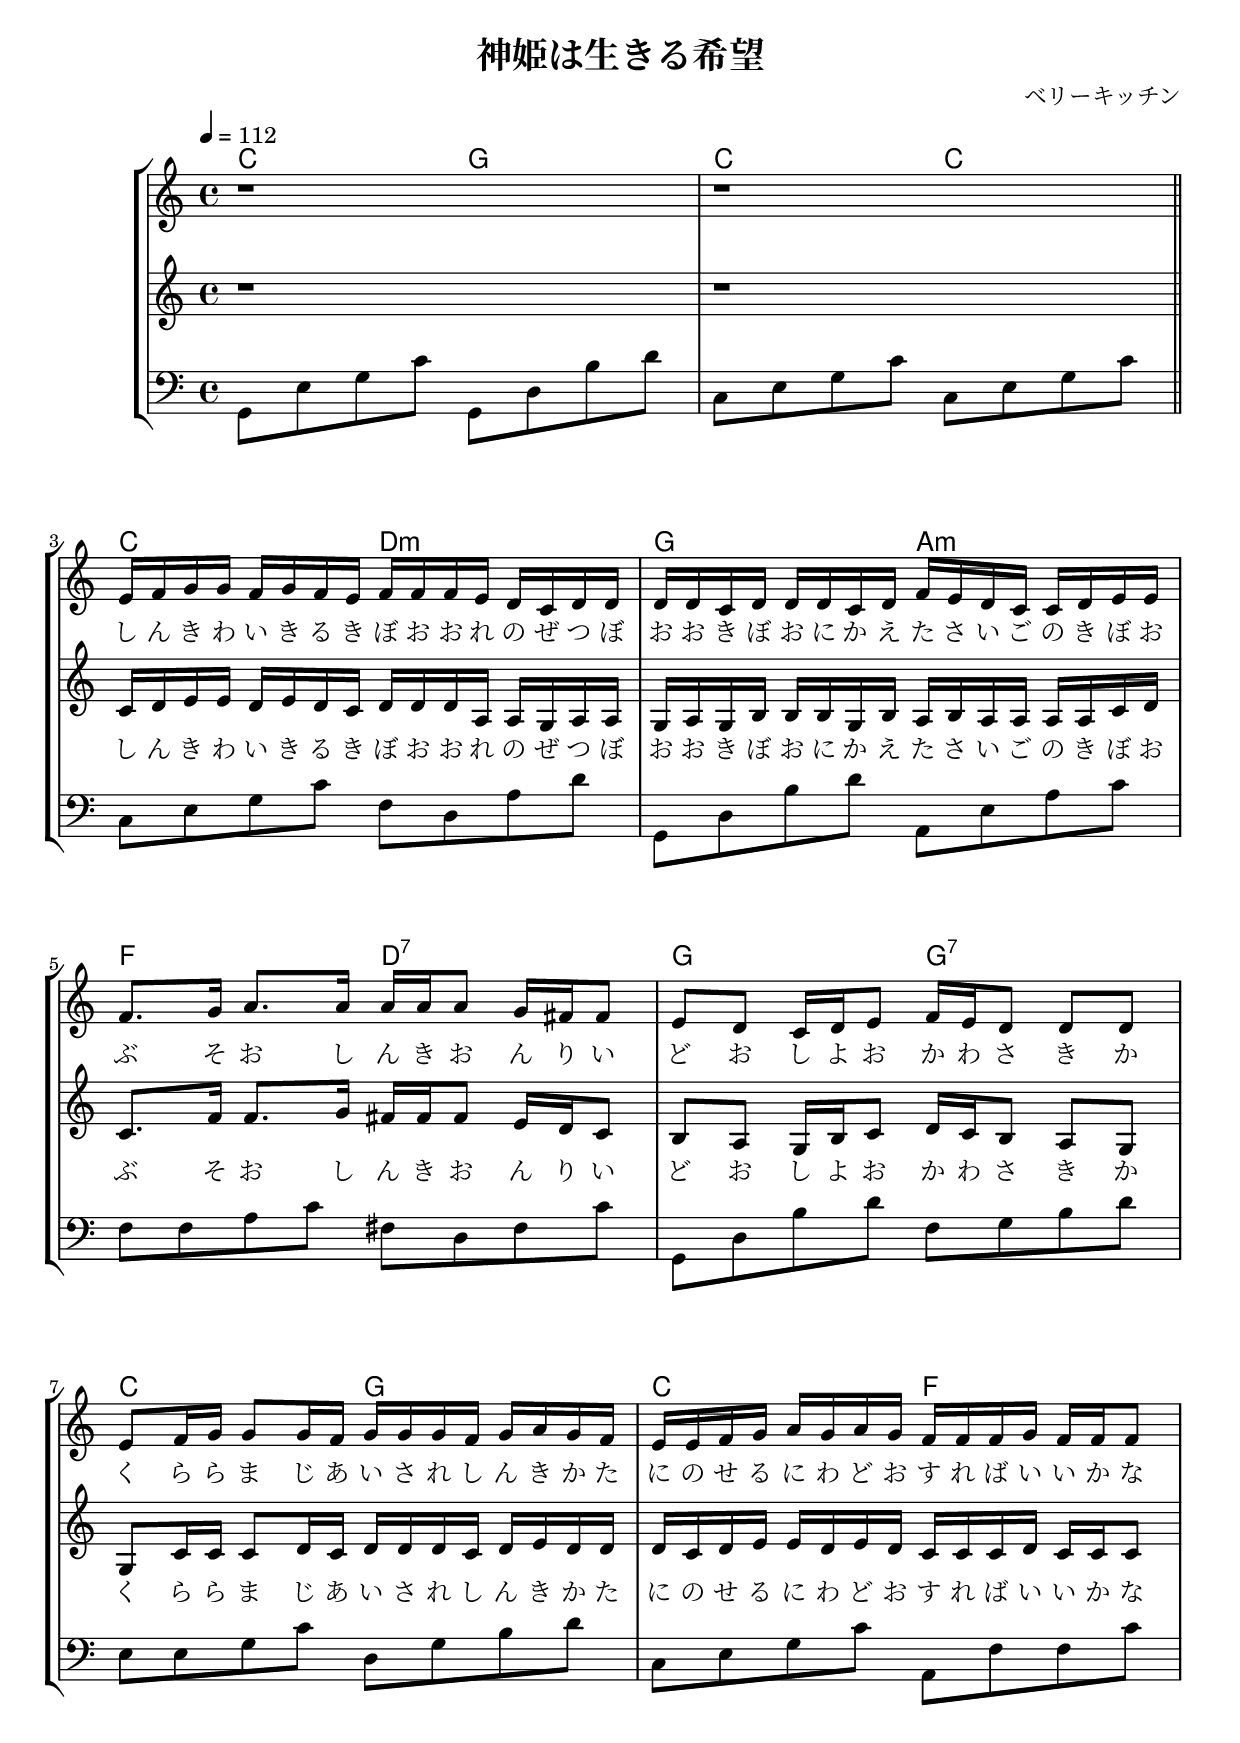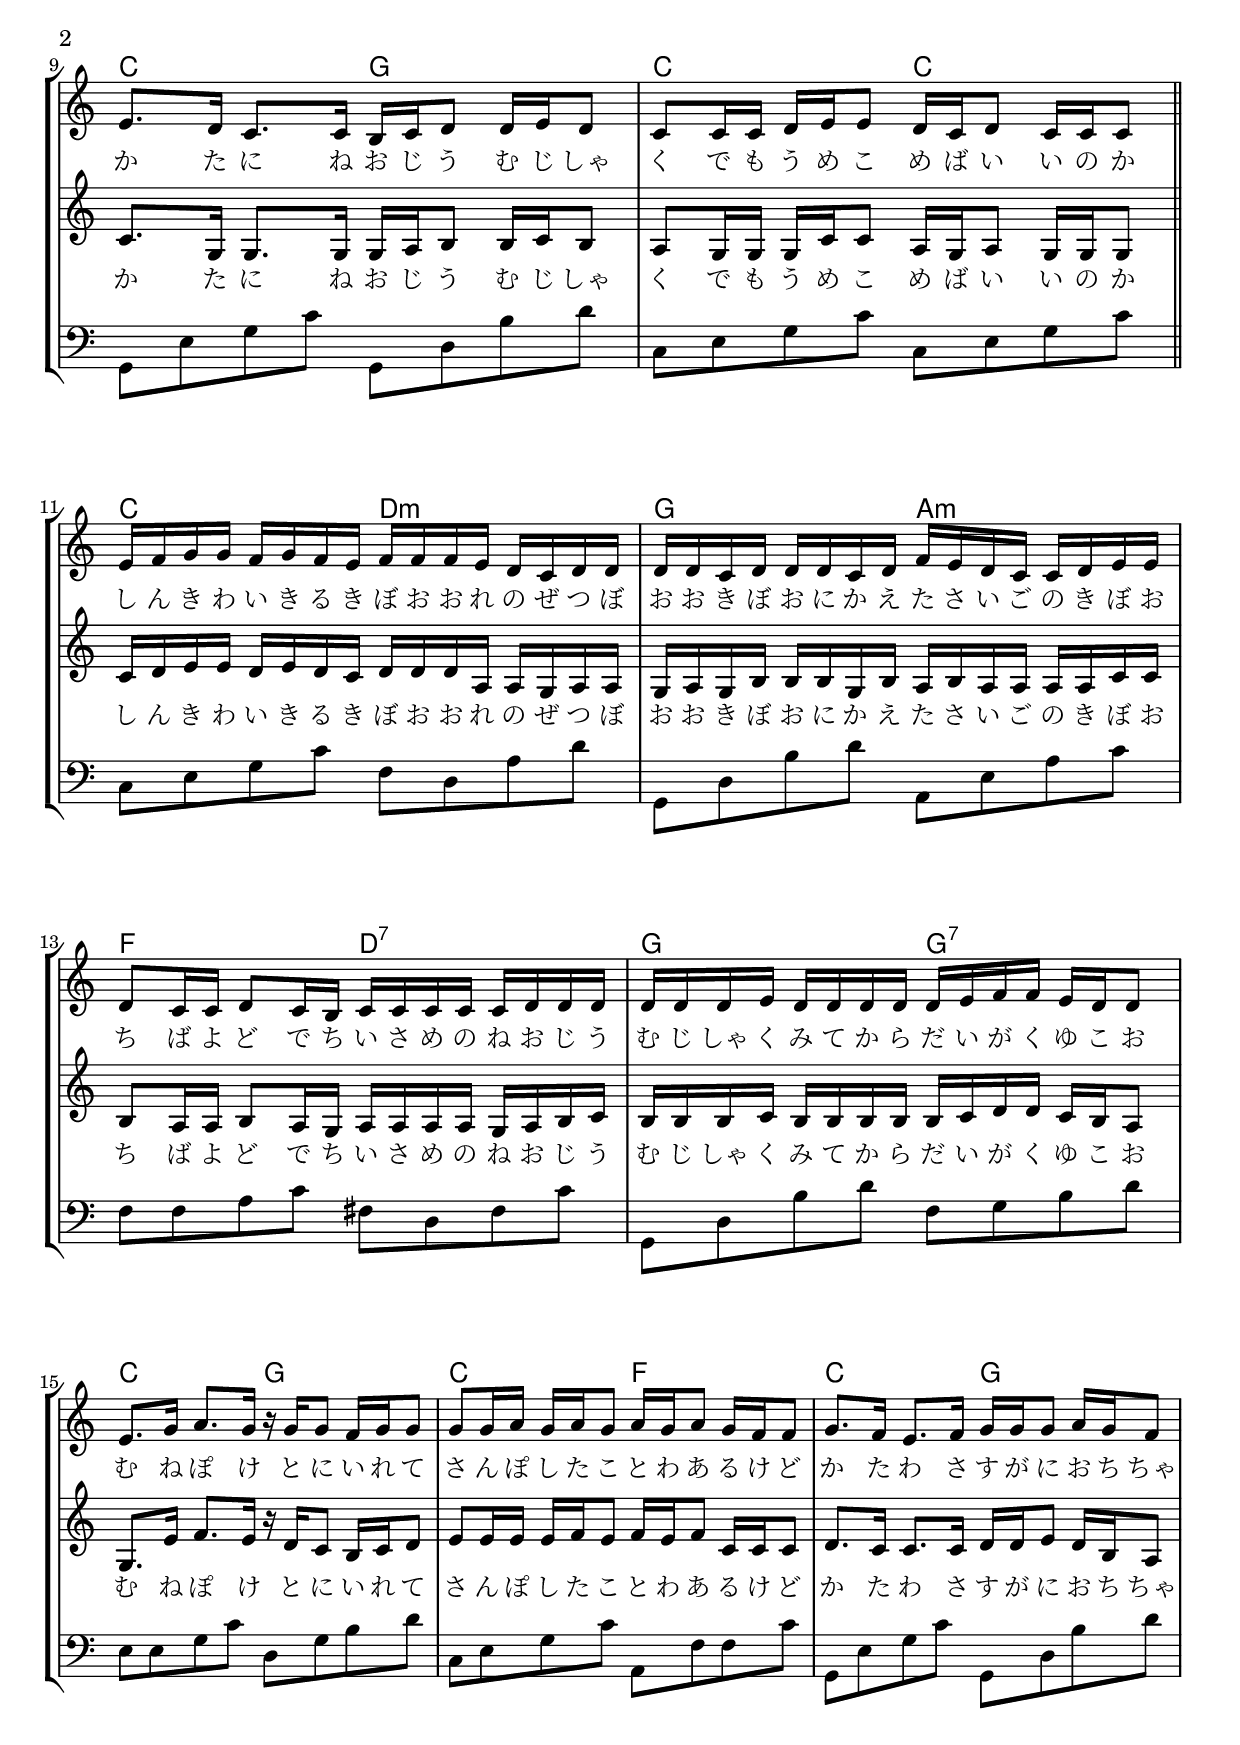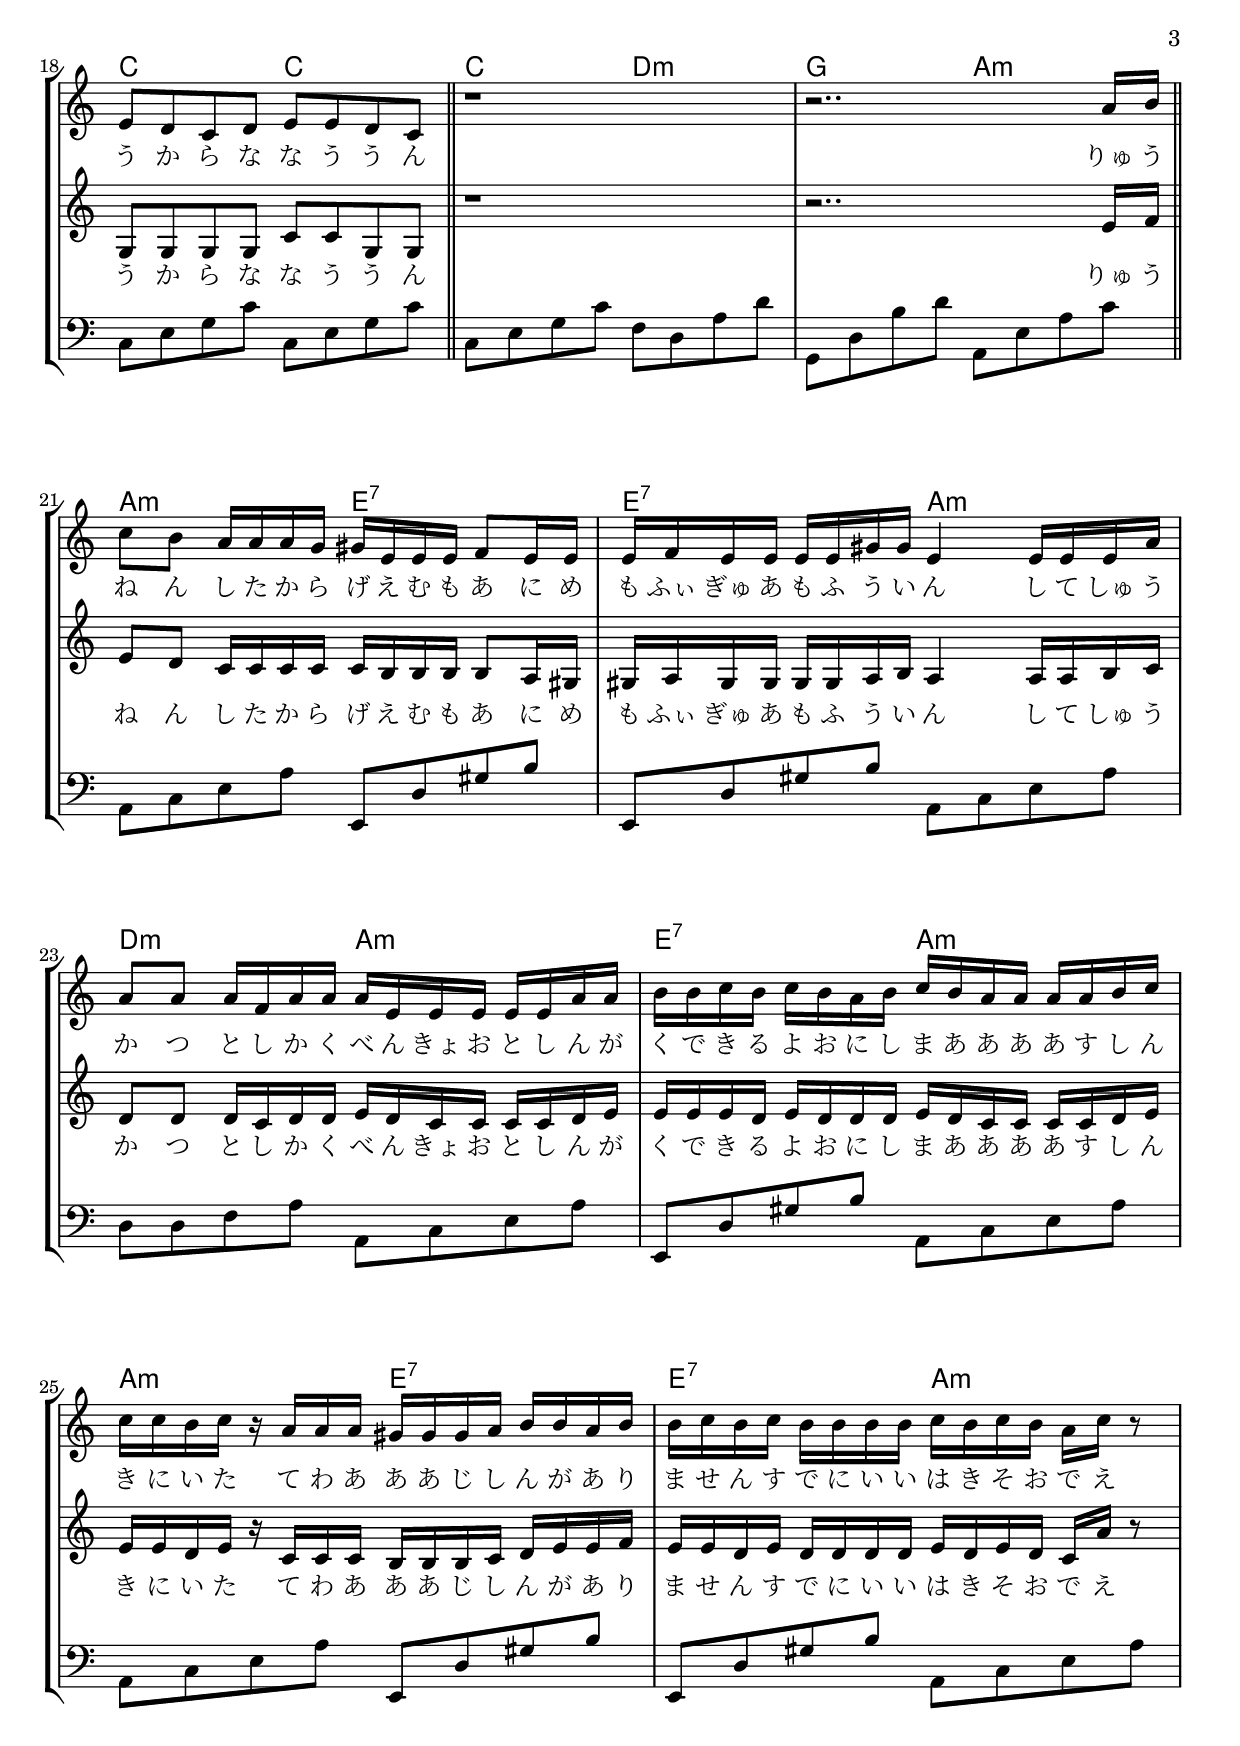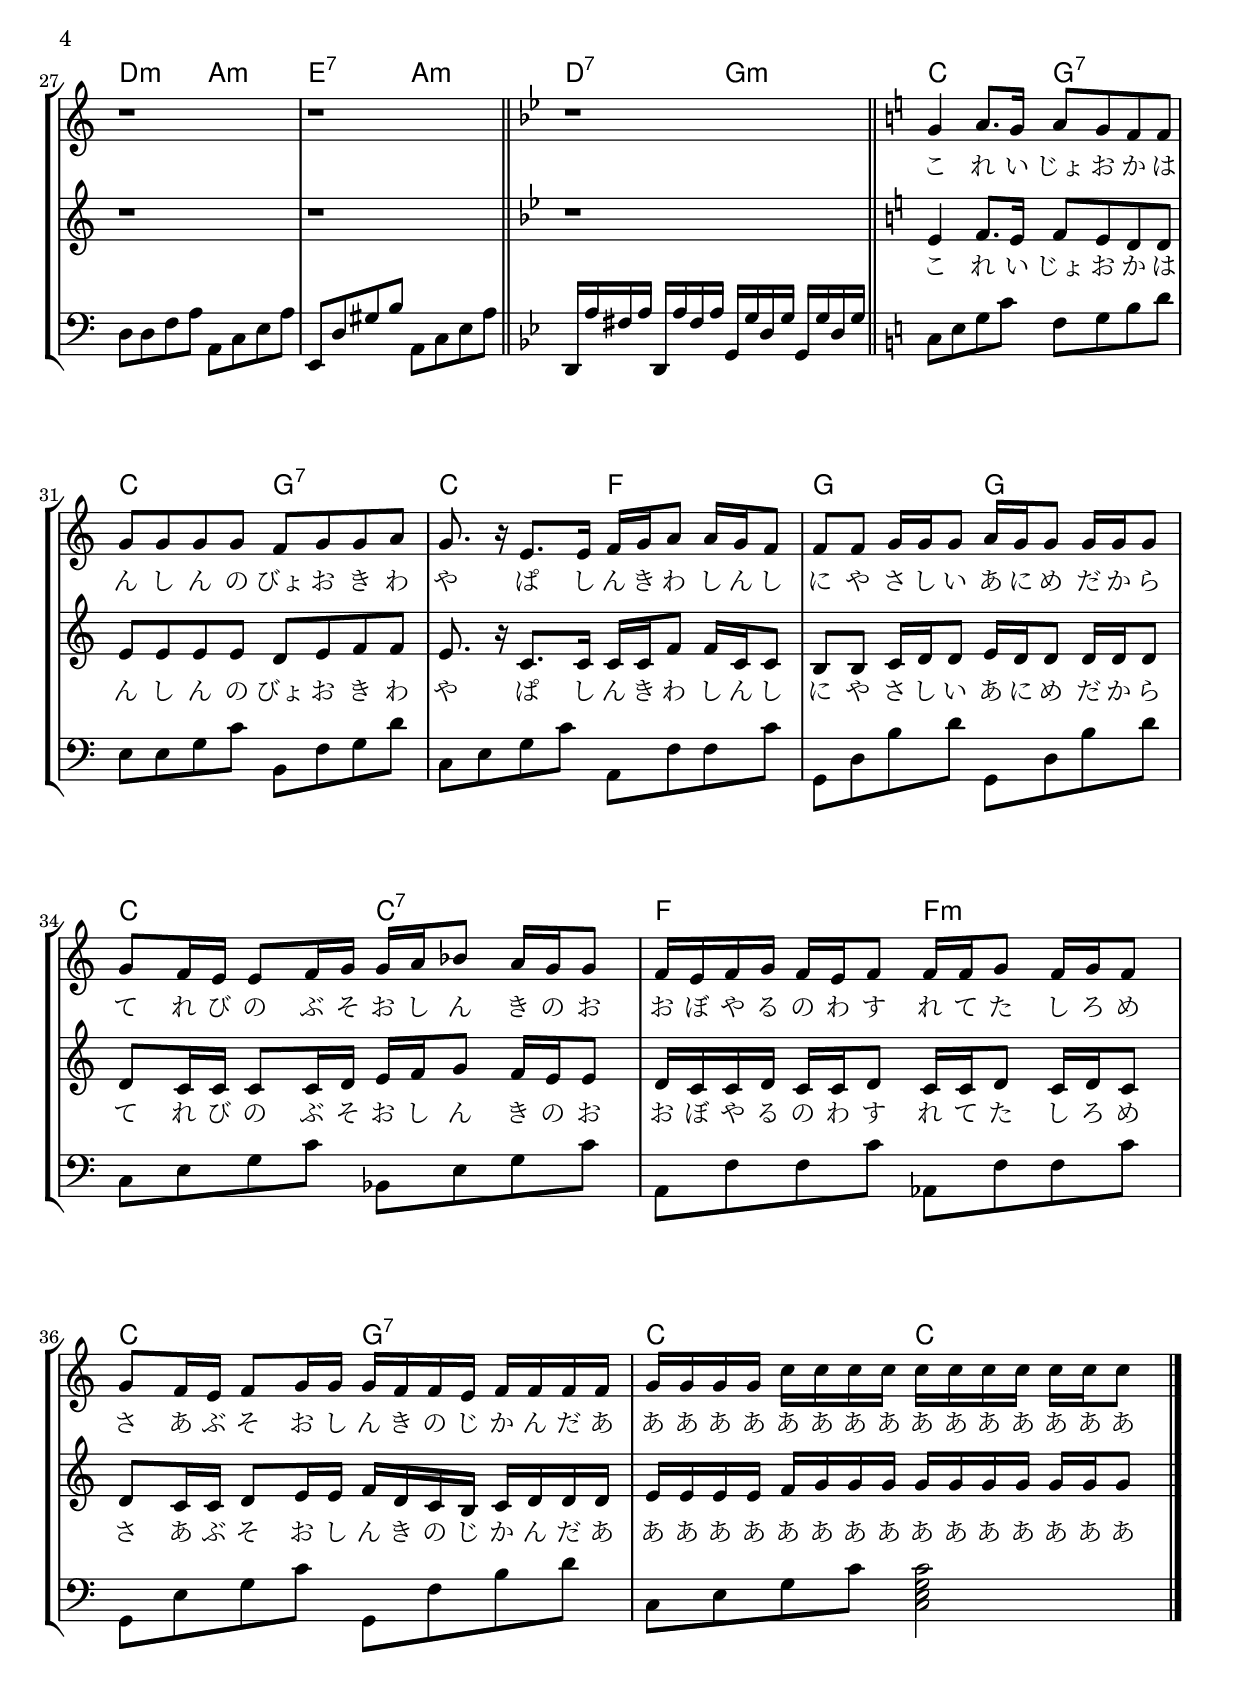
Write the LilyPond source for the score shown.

\version "2.12.1"

\header {
	title = \markup {神姫は生きる希望}
	composer = \markup \center-column {ベリーキッチン}
}

harmony = \chordmode {
	c2 g c c 

	c d:m g a:m f d:7 g g:7 c g c f c g c c 

	c d:m g a:m f d:7 g g:7 c g c f c g c c 

	c d:m g a:m 

	a:m e:7 e:7 a:m d:m a:m e:7 a:m a:m e:7 e:7 a:m d:m a:m e:7 a:m 

	d:7 g:m 

	c g:7 c g:7 c f g g c c:7 f f:m c g:7 c c 
}

melody = {
	\key c \major
	\tempo 4 = 112
	r1 | r1   
	\set Staff.midiInstrument = #"fss0.32"
	e'16  f'16  g'16  g'16  f'16  g'16  f'16  e'16  f'16  f'16  f'16  e'16  d'16  c'16  d'16  d'16 
	d'16  d'16  c'16  d'16  d'16  d'16  c'16  d'16  f'16  e'16  d'16  c'16  c'16  d'16  e'16  e'16 
	f'8.  g'16  a'8.  a'16  a'16  a'16  a'8  g'16  fis'16  fis'8 
	e'8  d'8  c'16  d'16  e'8  f'16  e'16  d'8  d'8  d'8 
	e'8  f'16  g'16  g'8  g'16  f'16  g'16  g'16  g'16  f'16  g'16  a'16  g'16  f'16 
	e'16  e'16  f'16  g'16  a'16  g'16  a'16  g'16  f'16  f'16  f'16  g'16  f'16  f'16  f'8 
	e'8.  d'16  c'8.  c'16  b16  c'16  d'8  d'16  e'16  d'8 
	c'8  c'16  c'16  d'16  e'16  e'8  d'16  c'16  d'8  c'16  c'16  c'8
	\set Staff.midiInstrument = #"mmi0.38"
	e'16  f'16  g'16  g'16  f'16  g'16  f'16  e'16  f'16  f'16  f'16  e'16  d'16  c'16  d'16  d'16 
	d'16  d'16  c'16  d'16  d'16  d'16  c'16  d'16  f'16  e'16  d'16  c'16  c'16  d'16  e'16  e'16 
	d'8  c'16  c'16  d'8  c'16  b16  c'16  c'16  c'16  c'16  c'16  d'16  d'16  d'16 
	d'16  d'16  d'16  e'16  d'16  d'16  d'16  d'16  d'16  e'16  f'16  f'16  e'16  d'16  d'8 
	e'8.  g'16  a'8.  g'16  r16  g'16  g'8  f'16  g'16  g'8 
	g'8  g'16  a'16  g'16  a'16  g'8  a'16  g'16  a'8  g'16  f'16  f'8 
	g'8.  f'16  e'8.  f'16  g'16  g'16  g'8  a'16  g'16  f'8 
	e'8  d'8  c'8  d'8  e'8  e'8  d'8  c'8
	r1 | r2.. 
	\set Staff.midiInstrument = #"fss0.5"
	a'16  b'16 
	c''8  b'8  a'16  a'16  a'16  g'16  gis'16  e'16  e'16  e'16  f'8  e'16  e'16 
	e'16  f'16  e'16  e'16  e'16  e'16  gis'16  gis'16  e'4  e'16  e'16  e'16  a'16 
	a'8  a'8  a'16  f'16  a'16  a'16  a'16  e'16  e'16  e'16  e'16  e'16  a'16  a'16 
	b'16  b'16  c''16  b'16  c''16  b'16  a'16  b'16  c''16  b'16  a'16  a'16  a'16  a'16  b'16  c''16 
	c''16  c''16  b'16  c''16  r16  a'16  a'16  a'16  gis'16  gis'16  gis'16  a'16  b'16  b'16  a'16  b'16 
	b'16  c''16  b'16  c''16  b'16  b'16  b'16  b'16  c''16  b'16  c''16  b'16  a'16  c''16  	r8 r1 r1 	\key bes \major
	r1   
	\set Staff.midiInstrument = #"mmi0.38"
		\key c \major
g'4  a'8.  g'16  a'8  g'8  f'8  f'8 
	g'8  g'8  g'8  g'8  f'8  g'8  g'8  a'8 
	g'8.  r16  e'8.  e'16  f'16  g'16  a'8  a'16  g'16  f'8 
	f'8  f'8  g'16  g'16  g'8  a'16  g'16  g'8  g'16  g'16  g'8 
	g'8  f'16  e'16  e'8  f'16  g'16  g'16  a'16  bes'8  a'16  g'16  g'8 
	f'16  e'16  f'16  g'16  f'16  e'16  f'8  f'16  f'16  g'8  f'16  g'16  f'8 
	g'8  f'16  e'16  f'8  g'16  g'16  g'16  f'16  f'16  e'16  f'16  f'16  f'16  f'16 
	g'16  g'16  g'16  g'16  c''16  c''16  c''16  c''16  c''16  c''16  c''16  c''16  c''16  c''16  c''8
	\bar "|."
}

words = \lyricmode {
	
	し  ん  き  わ  い  き  る  き  ぼ  お  お  れ  の  ぜ  つ  ぼ  お  お  き  ぼ  お  に  か  え  た  さ  い  ご  の  き  ぼ  お  ぶ  そ  お  し  ん  き  お  ん  り  い  ど  お  し  よ  お  か  わ  さ  き  か  く  ら  ら  ま  じ  あ  い  さ  れ  し  ん  き  か  た  に  の  せ  る  に  わ  ど  お  す  れ  ば  い  い  か  な  か  た  に  ね  お  じ  う  む  じ  しゃ  く  で  も  う  め  こ  め  ば  い  い  の  か  
	し  ん  き  わ  い  き  る  き  ぼ  お  お  れ  の  ぜ  つ  ぼ  お  お  き  ぼ  お  に  か  え  た  さ  い  ご  の  き  ぼ  お  ち  ば  よ  ど  で  ち  い  さ  め  の  ね  お  じ  う  む  じ  しゃ  く  み  て  か  ら  だ  い  が  く  ゆ  こ  お  む  ね  ぽ  け  と  に  い  れ  て  さ  ん  ぽ  し  た  こ  と  わ  あ  る  け  ど  か  た  わ  さ  す  が  に  お  ち  ちゃ  う  か  ら  な  な  う  う  ん  
	
	りゅ  う  ね  ん  し  た  か  ら  げ  え  む  も  あ  に  め  も  ふぃ  ぎゅ  あ  も  ふ  う  い  ん  し  て  しゅ  う  か  つ  と  し  か  く  べ  ん  きょ  お  と  し  ん  が  く  で  き  る  よ  お  に  し  ま  あ  あ  あ  あ  す  し  ん  き  に  い  た  て  わ  あ  あ  あ  じ  し  ん  が  あ  り  ま  せ  ん  す  で  に  い  い  は  き  そ  お  で  え  
	
	こ  れ  い  じょ  お  か  は  ん  し  ん  の  びょ  お  き  わ  や  ぱ  し  ん  き  わ  し  ん  し  に  や  さ  し  い  あ  に  め  だ  か  ら  て  れ  び  の  ぶ  そ  お  し  ん  き  の  お  お  ぼ  や  る  の  わ  す  れ  て  た  し  ろ  め  さ  あ  ぶ  そ  お  し  ん  き  の  じ  か  ん  だ  あ  あ  あ  あ  あ  あ  あ  あ  あ  あ  あ  あ  あ  あ  あ  あ  
}

secondmelody = {
	\key c \major
	\tempo 4 = 112
	r1 | r1   
	\set Staff.midiInstrument = #"fss0.32"
	c'16  d'16  e'16  e'16  d'16  e'16  d'16  c'16  d'16  d'16  d'16  a16  a16  g16  a16  a16 
	g16  a16  g16  b16  b16  b16  g16  b16  a16  b16  a16  a16  a16  a16  c'16  d'16 
	c'8.  f'16  f'8.  g'16  fis'16  fis'16  fis'8  e'16  d'16  c'8 
	b8  a8  g16  b16  c'8  d'16  c'16  b8  a8  g8 
	g8  c'16  c'16  c'8  d'16  c'16  d'16  d'16  d'16  c'16  d'16  e'16  d'16  d'16 
	d'16  c'16  d'16  e'16  e'16  d'16  e'16  d'16  c'16  c'16  c'16  d'16  c'16  c'16  c'8 
	c'8.  g16  g8.  g16  g16  a16  b8  b16  c'16  b8 
	a8  g16  g16  g16  c'16  c'8  a16  g16  a8  g16  g16  g8
	\set Staff.midiInstrument = #"mmi0.38"
	c'16  d'16  e'16  e'16  d'16  e'16  d'16  c'16  d'16  d'16  d'16  a16  a16  g16  a16  a16 
	g16  a16  g16  b16  b16  b16  g16  b16  a16  b16  a16  a16  a16  a16  c'16  c'16 
	b8  a16  a16  b8  a16  g16  a16  a16  a16  a16  g16  a16  b16  c'16 
	b16  b16  b16  c'16  b16  b16  b16  b16  b16  c'16  d'16  d'16  c'16  b16  a8 
	g8.  e'16  f'8.  e'16  r16  d'16  c'8  b16  c'16  d'8 
	e'8  e'16  e'16  e'16  f'16  e'8  f'16  e'16  f'8  c'16  c'16  c'8 
	d'8.  c'16  c'8.  c'16  d'16  d'16  e'8  d'16  b16  a8 
	g8  g8  g8  g8  c'8  c'8  g8  g8
	r1 | r2.. 
	\set Staff.midiInstrument = #"fss0.5"
	e'16  f'16 
	e'8  d'8  c'16  c'16  c'16  c'16  c'16  b16  b16  b16  b8  a16  gis16 
	gis16  a16  gis16  gis16  gis16  gis16  a16  b16  a4  a16  a16  b16  c'16 
	d'8  d'8  d'16  c'16  d'16  d'16  e'16  d'16  c'16  c'16  c'16  c'16  d'16  e'16 
	e'16  e'16  e'16  d'16  e'16  d'16  d'16  d'16  e'16  d'16  c'16  c'16  c'16  c'16  d'16  e'16 
	e'16  e'16  d'16  e'16  r16  c'16  c'16  c'16  b16  b16  b16  c'16  d'16  e'16  e'16  f'16 
	e'16  e'16  d'16  e'16  d'16  d'16  d'16  d'16  e'16  d'16  e'16  d'16  c'16  a'16  	r8 r1 r1 	\key bes \major
	r1   
	\set Staff.midiInstrument = #"mmi0.38"
		\key c \major
e'4  f'8.  e'16  f'8  e'8  d'8  d'8 
	e'8  e'8  e'8  e'8  d'8  e'8  f'8  f'8 
	e'8.  r16  c'8.  c'16  c'16  c'16  f'8  f'16  c'16  c'8 
	b8  b8  c'16  d'16  d'8  e'16  d'16  d'8  d'16  d'16  d'8 
	d'8  c'16  c'16  c'8  c'16  d'16  e'16  f'16  g'8  f'16  e'16  e'8 
	d'16  c'16  c'16  d'16  c'16  c'16  d'8  c'16  c'16  d'8  c'16  d'16  c'8 
	d'8  c'16  c'16  d'8  e'16  e'16  f'16  d'16  c'16  b16  c'16  d'16  d'16  d'16 
	e'16  e'16  e'16  e'16  f'16  g'16  g'16  g'16  g'16  g'16  g'16  g'16  g'16  g'16  g'8
	\bar "|."
}

secondwords = \lyricmode {
	
	し  ん  き  わ  い  き  る  き  ぼ  お  お  れ  の  ぜ  つ  ぼ  お  お  き  ぼ  お  に  か  え  た  さ  い  ご  の  き  ぼ  お  ぶ  そ  お  し  ん  き  お  ん  り  い  ど  お  し  よ  お  か  わ  さ  き  か  く  ら  ら  ま  じ  あ  い  さ  れ  し  ん  き  か  た  に  の  せ  る  に  わ  ど  お  す  れ  ば  い  い  か  な  か  た  に  ね  お  じ  う  む  じ  しゃ  く  で  も  う  め  こ  め  ば  い  い  の  か  
	し  ん  き  わ  い  き  る  き  ぼ  お  お  れ  の  ぜ  つ  ぼ  お  お  き  ぼ  お  に  か  え  た  さ  い  ご  の  き  ぼ  お  ち  ば  よ  ど  で  ち  い  さ  め  の  ね  お  じ  う  む  じ  しゃ  く  み  て  か  ら  だ  い  が  く  ゆ  こ  お  む  ね  ぽ  け  と  に  い  れ  て  さ  ん  ぽ  し  た  こ  と  わ  あ  る  け  ど  か  た  わ  さ  す  が  に  お  ち  ちゃ  う  か  ら  な  な  う  う  ん  
	
	りゅ  う  ね  ん  し  た  か  ら  げ  え  む  も  あ  に  め  も  ふぃ  ぎゅ  あ  も  ふ  う  い  ん  し  て  しゅ  う  か  つ  と  し  か  く  べ  ん  きょ  お  と  し  ん  が  く  で  き  る  よ  お  に  し  ま  あ  あ  あ  あ  す  し  ん  き  に  い  た  て  わ  あ  あ  あ  じ  し  ん  が  あ  り  ま  せ  ん  す  で  に  い  い  は  き  そ  お  で  え  
	
	こ  れ  い  じょ  お  か  は  ん  し  ん  の  びょ  お  き  わ  や  ぱ  し  ん  き  わ  し  ん  し  に  や  さ  し  い  あ  に  め  だ  か  ら  て  れ  び  の  ぶ  そ  お  し  ん  き  の  お  お  ぼ  や  る  の  わ  す  れ  て  た  し  ろ  め  さ  あ  ぶ  そ  お  し  ん  き  の  じ  か  ん  だ  あ  あ  あ  あ  あ  あ  あ  あ  あ  あ  あ  あ  あ  あ  あ  あ  
}

tempochange = {
	\tempo 4 = 112
	r1 | r1 \bar "||"
	\tempo 4 = 112
	r1 | r1 | r1 | r1 | r1 | r1 | r1 | r1 \bar "||"
	\tempo 4 = 112
	r1 | r1 | r1 | r1 | r1 | r1 | r1 | r1 \bar "||"
	\tempo 4 = 112
	r1 | r1 \bar "||"
	\tempo 4 = 112
	r1 | r1 | r1 | r1 | r1 | r1 | r1 | r1 \bar "||"
	\tempo 4 = 112
	r1 \bar "||"
	\tempo 4 = 112
	r1 | r1 | r1 | r1 | r1 | r1 | r1 | r1 \bar "|."
}

mainacc = {
	\clef bass
	\set Staff.midiInstrument = #"Acoustic Guitar (steel)"
	\key c \major
	\tempo 4 = 112
	g,8 e8 g8 c'8
	g,8 d8 b8 d'8
	c8 e8 g8 c'8
	c8 e8 g8 c'8
	\bar "||"

	\set Staff.midiInstrument = #"Acoustic Guitar (steel)"
	c8 e8 g8 c'8
	f8 d8 a8 d'8
	g,8 d8 b8 d'8
	a,8 e8 a8 c'8
	f8 f8 a8 c'8
	fis8 d8 fis8 c'8
	g,8 d8 b8 d'8
	f8 g8 b8 d'8
	e8 e8 g8 c'8
	d8 g8 b8 d'8
	c8 e8 g8 c'8
	a,8 f8 f8 c'8
	g,8 e8 g8 c'8
	g,8 d8 b8 d'8
	c8 e8 g8 c'8
	c8 e8 g8 c'8
	\bar "||"

	\set Staff.midiInstrument = #"Acoustic Guitar (steel)"
	c8 e8 g8 c'8
	f8 d8 a8 d'8
	g,8 d8 b8 d'8
	a,8 e8 a8 c'8
	f8 f8 a8 c'8
	fis8 d8 fis8 c'8
	g,8 d8 b8 d'8
	f8 g8 b8 d'8
	e8 e8 g8 c'8
	d8 g8 b8 d'8
	c8 e8 g8 c'8
	a,8 f8 f8 c'8
	g,8 e8 g8 c'8
	g,8 d8 b8 d'8
	c8 e8 g8 c'8
	c8 e8 g8 c'8
	\bar "||"

	\set Staff.midiInstrument = #"Acoustic Guitar (steel)"
	c8 e8 g8 c'8
	f8 d8 a8 d'8
	g,8 d8 b8 d'8
	a,8 e8 a8 c'8
	\bar "||"

	\set Staff.midiInstrument = #"Church organ"
	a,8 c8 e8 a8
	e,8 d8 gis8 b8
	e,8 d8 gis8 b8
	a,8 c8 e8 a8
	d8 d8 f8 a8
	a,8 c8 e8 a8
	e,8 d8 gis8 b8
	a,8 c8 e8 a8
	a,8 c8 e8 a8
	e,8 d8 gis8 b8
	e,8 d8 gis8 b8
	a,8 c8 e8 a8
	d8 d8 f8 a8
	a,8 c8 e8 a8
	e,8 d8 gis8 b8
	a,8 c8 e8 a8
	\bar "||"

	\set Staff.midiInstrument = #"Church organ"
	\key bes \major
	d,16 a fis a d, a fis a
	g,16 g d g g, g d g
	\bar "||"

	\set Staff.midiInstrument = #"Flute"
	\key c \major
	c8 e8 g8 c'8
	f8 g8 b8 d'8
	e8 e8 g8 c'8
	b,8 f8 g8 d'8
	c8 e8 g8 c'8
	a,8 f8 f8 c'8
	g,8 d8 b8 d'8
	g,8 d8 b8 d'8
	c8 e8 g8 c'8
	bes,8 e8 g8 c'8
	a,8 f8 f8 c'8
	as,8 f8 f8 c'8
	g,8 e8 g8 c'8
	g,8 f8 b8 d'8
	c8 e8 g8 c'8
	<c e g c'>2
	\bar "|."
}

subacc = {
	\clef bass
	\set Staff.midiInstrument = #"Electric Guitar (clean)"
	\key c \major
	\tempo 4 = 112
	<g, e g c'>2
	<g, d b d'>2
	<c e g c'>2
	<c e g c'>2
	\bar "||"

	\set Staff.midiInstrument = #"Electric Guitar (clean)"
	<c e g c'>2
	<f d a d'>2
	<g, d b d'>2
	<a, e a c'>2
	<f f a c'>2
	<fis d fis c'>2
	<g, d b d'>2
	<f g b d'>2
	<e e g c'>2
	<d g b d'>2
	<c e g c'>2
	<a, f f c'>2
	<g, e g c'>2
	<g, d b d'>2
	<c e g c'>2
	<c e g c'>2
	\bar "||"

	\set Staff.midiInstrument = #"Electric Guitar (clean)"
	<c e g c'>2
	<f d a d'>2
	<g, d b d'>2
	<a, e a c'>2
	<f f a c'>2
	<fis d fis c'>2
	<g, d b d'>2
	<f g b d'>2
	<e e g c'>2
	<d g b d'>2
	<c e g c'>2
	<a, f f c'>2
	<g, e g c'>2
	<g, d b d'>2
	<c e g c'>2
	<c e g c'>2
	\bar "||"

	\set Staff.midiInstrument = #"Electric Guitar (clean)"
	<c e g c'>2
	<f d a d'>2
	<g, d b d'>2
	<a, e a c'>2
	\bar "||"

	\set Staff.midiInstrument = #"Guitar harmonics"
	r2
	r2
	r2
	r2
	r2
	r2
	r2
	r2
	r2
	r2
	r2
	r2
	r2
	r2
	r2
	r2
	\bar "||"

	\set Staff.midiInstrument = #"Guitar harmonics"
	\key bes \major
	r2
	r2
	\bar "||"

	\set Staff.midiInstrument = #"Electric Guitar (clean)"
	\key c \major
	r2
	r2
	r2
	r2
	r2
	r2
	r2
	r2
	r2
	r2
	r2
	r2
	r2
	r2
	r2
	r2
	\bar "|."
}

percA = {
	\drummode {
	r1 |r1 \bar "||"
	r1 |r1 |r1 |r1 |r1 |r1 |r1 |r1 \bar "||"
	r1 |r1 |r1 |r1 |r1 |r1 |r1 |r1 \bar "||"
	r1 |r1 \bar "||"
	r4 hh4 hh4 hh4  |hh4 hh4 hh4 hh4  |hh4 hh4 hh4 hh4  |hh4 hh4 hh4 hh4  |r4 hh4 hh4 hh4  |hh4 hh4 hh4 hh4  |hh4 hh4 hh4 hh4  |hh4 hh4 hh4 hh4  \bar "||"
	hh4 hh4 hh4 hh4  \bar "||"
	r1 |r1 |r1 |r1 |r1 |r1 |r1 |r1 \bar "|."
	}
}

percB = {
	\drummode {
	r1 |r1 \bar "||"
	r1 |r1 |r1 |r1 |r1 |r1 |r1 |r1 \bar "||"
	r1 |r1 |r1 |r1 |r1 |r1 |r1 |r1 \bar "||"
	r1 |r1 \bar "||"
	r8 hhp4 hhp4 hhp4 hhp8  |r8 hhp4 hhp4 hhp4 hhp8  |r8 hhp4 hhp4 hhp4 hhp8  |r8 hhp4 hhp4 hhp4 hhp8  |r8 hhp4 hhp4 hhp4 hhp8  |r8 hhp4 hhp4 hhp4 hhp8  |r8 hhp4 hhp4 hhp4 hhp8  |r8 hhp4 hhp2 r8  \bar "||"
	r8 hhp4 hhp2 r8  \bar "||"
	r1 |r1 |r1 |r1 |r1 |r1 |r1 |r1 \bar "|."
	}
}

percC = {
	\drummode {
	r1 |r1 \bar "||"
	r1 |r1 |r1 |r1 |r1 |r1 |r1 |r1 \bar "||"
	r1 |r1 |r1 |r1 |r1 |r1 |r1 |r1 \bar "||"
	r1 |r1 \bar "||"
	r4 sn2 sn4  |r4 sn2 sn8. sn16  |r4 sn2 sn4  |r4 sn2 sn8. sn16  |r4 sn2 sn4  |r4 sn2 sn8. sn16  |r4 sn2 sn4  |r4 sn4 r16 sn16 sn8. sn16 sn16 sn16  \bar "||"
	r4 sn4 r16 sn16 sn8. sn16 sn16 sn16  \bar "||"
	r1 |r1 |r1 |r1 |r1 |r1 |r1 |r1 \bar "|."
	}
}

percD = {
	\drummode {
	r1 |r1 \bar "||"
	r1 |r1 |r1 |r1 |r1 |r1 |r1 |r1 \bar "||"
	r1 |r1 |r1 |r1 |r1 |r1 |r1 |r1 \bar "||"
	r1 |r1 \bar "||"
	bd2 bd8 bd16 bd4 r16  |bd2 bd8 bd16 bd4 r16  |bd2 bd8 bd16 bd4 r16  |bd2 bd8 bd16 bd4 r16  |bd2 bd8 bd16 bd4 r16  |bd2 bd8 bd16 bd4 r16  |bd2 bd8 bd16 bd4 r16  |bd4. bd8 bd4 bd4  \bar "||"
	bd4. bd8 bd4 bd4  \bar "||"
	r1 |r1 |r1 |r1 |r1 |r1 |r1 |r1 \bar "|."
	}
}

percE = {
	\drummode {
	r1 |r1 \bar "||"
	r1 |r1 |r1 |r1 |r1 |r1 |r1 |r1 \bar "||"
	r1 |r1 |r1 |r1 |r1 |r1 |r1 |r1 \bar "||"
	r1 |r1 \bar "||"
	cymc1  |r1 |r1 |r1 |cymc1  |r1 |r1 |r1 \bar "||"
	cymc1  \bar "||"
	r1 |r1 |r1 |r1 |r1 |r1 |r1 |r1 \bar "|."
	}
}

\score {
	<<
		\new StaffGroup <<
			\new ChordNames {\harmony}
			\new Voice = "melody" {\melody}
			\new Lyrics \lyricsto "melody" \words
			\new Voice = "secondmelody" {\secondmelody}
			\new Lyrics \lyricsto "secondmelody" \secondwords
			\new Staff = "mainacc" {\mainacc}
		>>
	>>
	\layout { }
}
